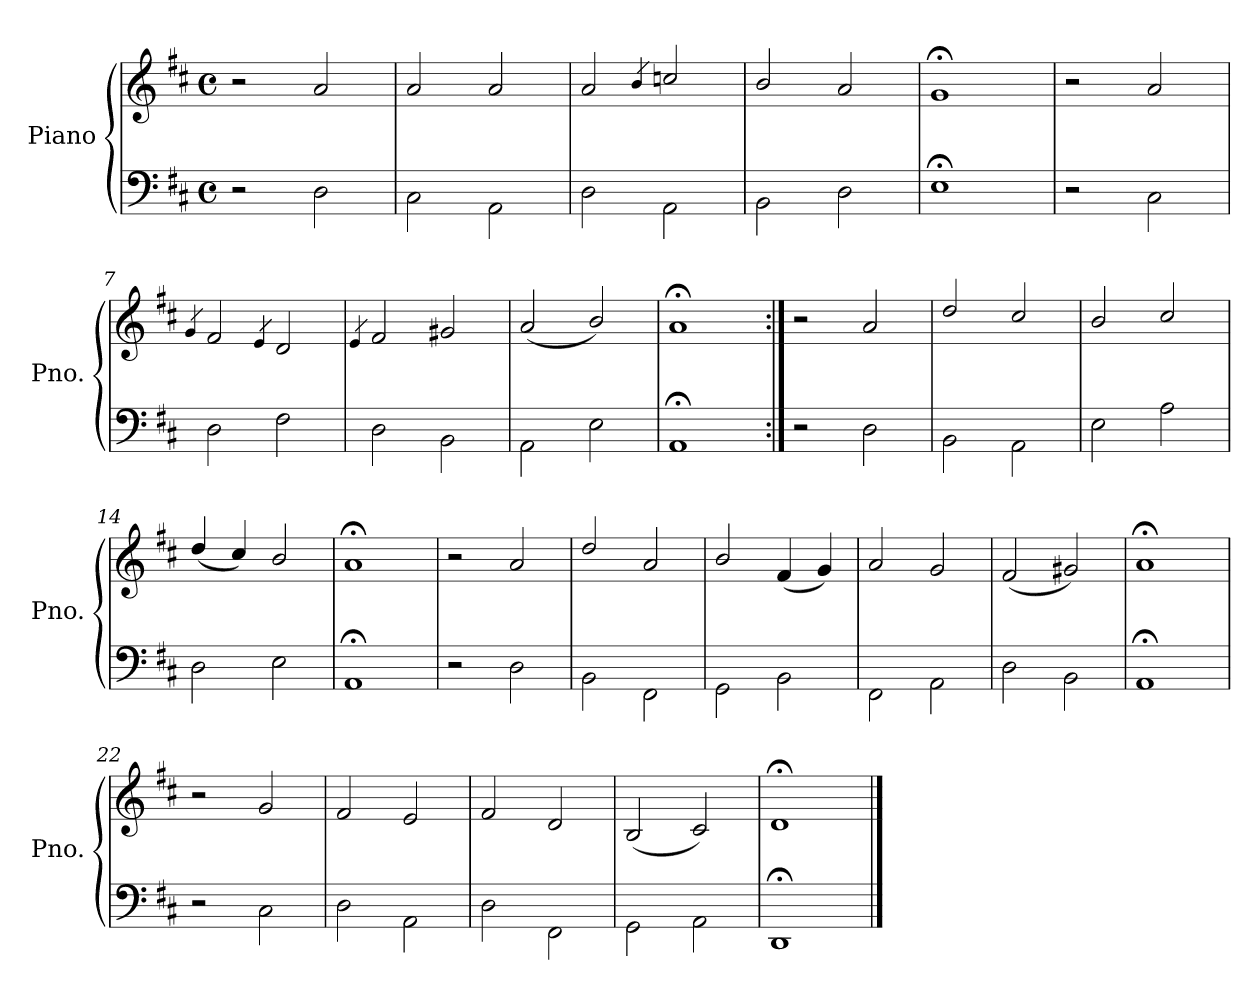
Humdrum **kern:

**kern	**kern
*part1	*part1
*staff2	*staff1
*I"Piano	*
*I'Pno.	*
*clefF4	*clefG2
*k[f#c#]	*k[f#c#]
*D:	*D:
*M4/4	*M4/4
*met(c)	*met(c)
=1	=1
2r	2r
2D\	2a/
=2	=2
2C#\	2a/
2AA\	2a/
=3	=3
2D\	2a/
.	4qb/
2AA\	2ccn/
=4	=4
2BB\	2b/
2D\	2a/
=5	=5
1E;	1g;<
=6	=6
2r	2r
2C#\	2a/
=7	=7
.	4qg/
2D\	2f#/
.	4qe/
2F#\	2d/
=8	=8
.	4qe/
2D\	2f#/
2BB\	2g#X/
=9	=9
2AA\	(2a/
2E\	2b/)
=10	=10
1AA;	1a;<
!!LO:LB:g=z
=11:|!	=11:|!
2r	2r
2D\	2a/
=12	=12
2BB\	2dd/
2AA\	2cc#/
=13	=13
2E\	2b/
2A\	2cc#/
=14	=14
2D\	(4dd/
.	4cc#/)
2E\	2b/
=15	=15
1AA;	1a;<
=16	=16
2r	2r
2D\	2a/
=17	=17
2BB\	2dd/
2FF#\	2a/
=18	=18
2GG\	2b/
2BB\	(4f#/
.	4g/)
=19	=19
2FF#\	2a/
2AA\	2g/
=20	=20
2D\	(2f#/
2BB\	2g#X/)
=21	=21
1AA;	1a;<
!!LO:LB:g=z
=22	=22
2r	2r
2C#\	2g/
=23	=23
2D\	2f#/
2AA\	2e/
=24	=24
2D\	2f#/
2FF#\	2d/
=25	=25
2GG\	(2B/
2AA\	2c#/)
=26	=26
1DD;	1d;<
==	==
*-	*-
